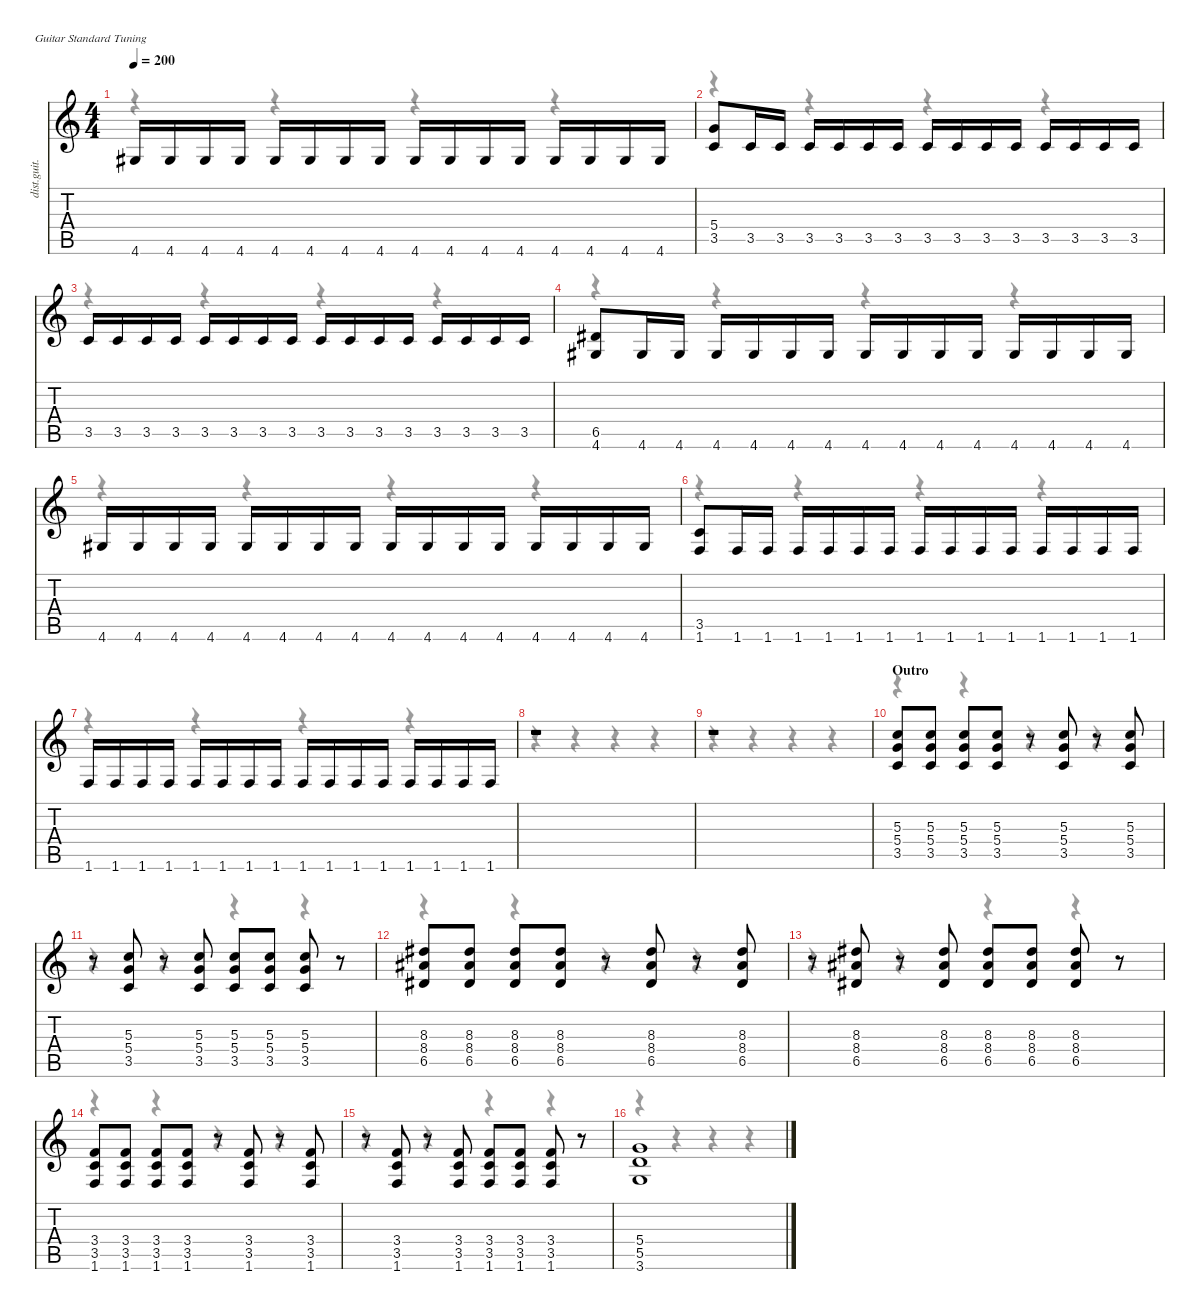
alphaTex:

\hideDynamics
\bracketExtendMode nobrackets
\otherSystemsTrackNameOrientation horizontal
\track ("Guitar 2" "dist.guit.") {instrument distortionguitar}
\staff {score tabs}
\tuning (E4 B3 G3 D3 A2 E2)
\voice
\ts (4 4)
\scale
1.09391
\tempo 200
\accidentals auto
\clef g2
\ottava regular
\simile none
\ks c
4.6{acc #}.16{dy f} 4.6{acc #}.16 4.6{acc #}.16 4.6{acc #}.16 4.6{acc #}.16 4.6{acc #}.16 4.6{acc #}.16 4.6{acc #}.16 4.6{acc #}.16 4.6{acc #}.16 4.6{acc #}.16 4.6{acc #}.16 4.6{acc #}.16 4.6{acc #}.16 4.6{acc #}.16 4.6{acc #}.16 |
\section ("" "")
\scale
0.978277 (5.4 3.5).8 3.5.16 3.5.16 3.5.16 3.5.16 3.5.16 3.5.16 3.5.16 3.5.16 3.5.16 3.5.16 3.5.16 3.5.16 3.5.16 3.5.16 |
\scale
0.978277 3.5.16 3.5.16 3.5.16 3.5.16 3.5.16 3.5.16 3.5.16 3.5.16 3.5.16 3.5.16 3.5.16 3.5.16 3.5.16 3.5.16 3.5.16 3.5.16 |
\scale
0.978277 (6.5{acc #} 4.6{acc #}).8 4.6{acc #}.16 4.6{acc #}.16 4.6{acc #}.16 4.6{acc #}.16 4.6{acc #}.16 4.6{acc #}.16 4.6{acc #}.16 4.6{acc #}.16 4.6{acc #}.16 4.6{acc #}.16 4.6{acc #}.16 4.6{acc #}.16 4.6{acc #}.16 4.6{acc #}.16 |
\scale
0.978277 4.6{acc #}.16 4.6{acc #}.16 4.6{acc #}.16 4.6{acc #}.16 4.6{acc #}.16 4.6{acc #}.16 4.6{acc #}.16 4.6{acc #}.16 4.6{acc #}.16 4.6{acc #}.16 4.6{acc #}.16 4.6{acc #}.16 4.6{acc #}.16 4.6{acc #}.16 4.6{acc #}.16 4.6{acc #}.16 |
\scale
0.992988 (3.5 1.6).8 1.6.16 1.6.16 1.6.16 1.6.16 1.6.16 1.6.16 1.6.16 1.6.16 1.6.16 1.6.16 1.6.16 1.6.16 1.6.16 1.6.16 |
\scale
1.06188 1.6.16 1.6.16 1.6.16 1.6.16 1.6.16 1.6.16 1.6.16 1.6.16 1.6.16 1.6.16 1.6.16 1.6.16 1.6.16 1.6.16 1.6.16 1.6.16 |
\scale
0.975825 r.1 |
\scale
0.998382 r.1 |
\section ("" "Outro")
\scale
0.988084 (5.3 5.4 3.5).8 (5.3 5.4 3.5).8 (5.3 5.4 3.5).8 (5.3 5.4 3.5).8 r.8 (5.3 5.4 3.5).8 r.8 (5.3 5.4 3.5).8 |
\scale
0.975825 r.8 (5.3 5.4 3.5).8 r.8 (5.3 5.4 3.5).8 (5.3 5.4 3.5).8 (5.3 5.4 3.5).8 (5.3 5.4 3.5).8 r.8 |
\scale
1.09592 (8.3{acc #} 8.4{acc #} 6.5{acc #}).8 (8.3{acc #} 8.4{acc #} 6.5{acc #}).8 (8.3{acc #} 8.4{acc #} 6.5{acc #}).8 (8.3{acc #} 8.4{acc #} 6.5{acc #}).8 r.8 (8.3{acc #} 8.4{acc #} 6.5{acc #}).8 r.8 (8.3{acc #} 8.4{acc #} 6.5{acc #}).8 |
\scale
0.992595 r.8 (8.3{acc #} 8.4{acc #} 6.5{acc #}).8 r.8 (8.3{acc #} 8.4{acc #} 6.5{acc #}).8 (8.3{acc #} 8.4{acc #} 6.5{acc #}).8 (8.3{acc #} 8.4{acc #} 6.5{acc #}).8 (8.3{acc #} 8.4{acc #} 6.5{acc #}).8 r.8 |
\scale
0.992595 (3.4 3.5 1.6).8 (3.4 3.5 1.6).8 (3.4 3.5 1.6).8 (3.4 3.5 1.6).8 r.8 (3.4 3.5 1.6).8 r.8 (3.4 3.5 1.6).8 |
\scale
0.992595 r.8 (3.4 3.5 1.6).8 r.8 (3.4 3.5 1.6).8 (3.4 3.5 1.6).8 (3.4 3.5 1.6).8 (3.4 3.5 1.6).8 r.8 |
\scale
0.975432 (5.4 5.5 3.6).1
\voice
\clef g2
\ottava regular
\simile none
\ks c
r.4{dy mf} r.4 r.4 r.4 |
r.4 r.4 r.4 r.4 |
r.4 r.4 r.4 r.4 |
r.4 r.4 r.4 r.4 |
r.4 r.4 r.4 r.4 |
r.4 r.4 r.4 r.4 |
r.4 r.4 r.4 r.4 |
r.4 r.4 r.4 r.4 |
r.4 r.4 r.4 r.4 |
r.4 r.4 r.4 r.4 |
r.4 r.4 r.4 r.4 |
r.4 r.4 r.4 r.4 |
r.4 r.4 r.4 r.4 |
r.4 r.4 r.4 r.4 |
r.4 r.4 r.4 r.4 |
r.4 r.4 r.4 r.4
